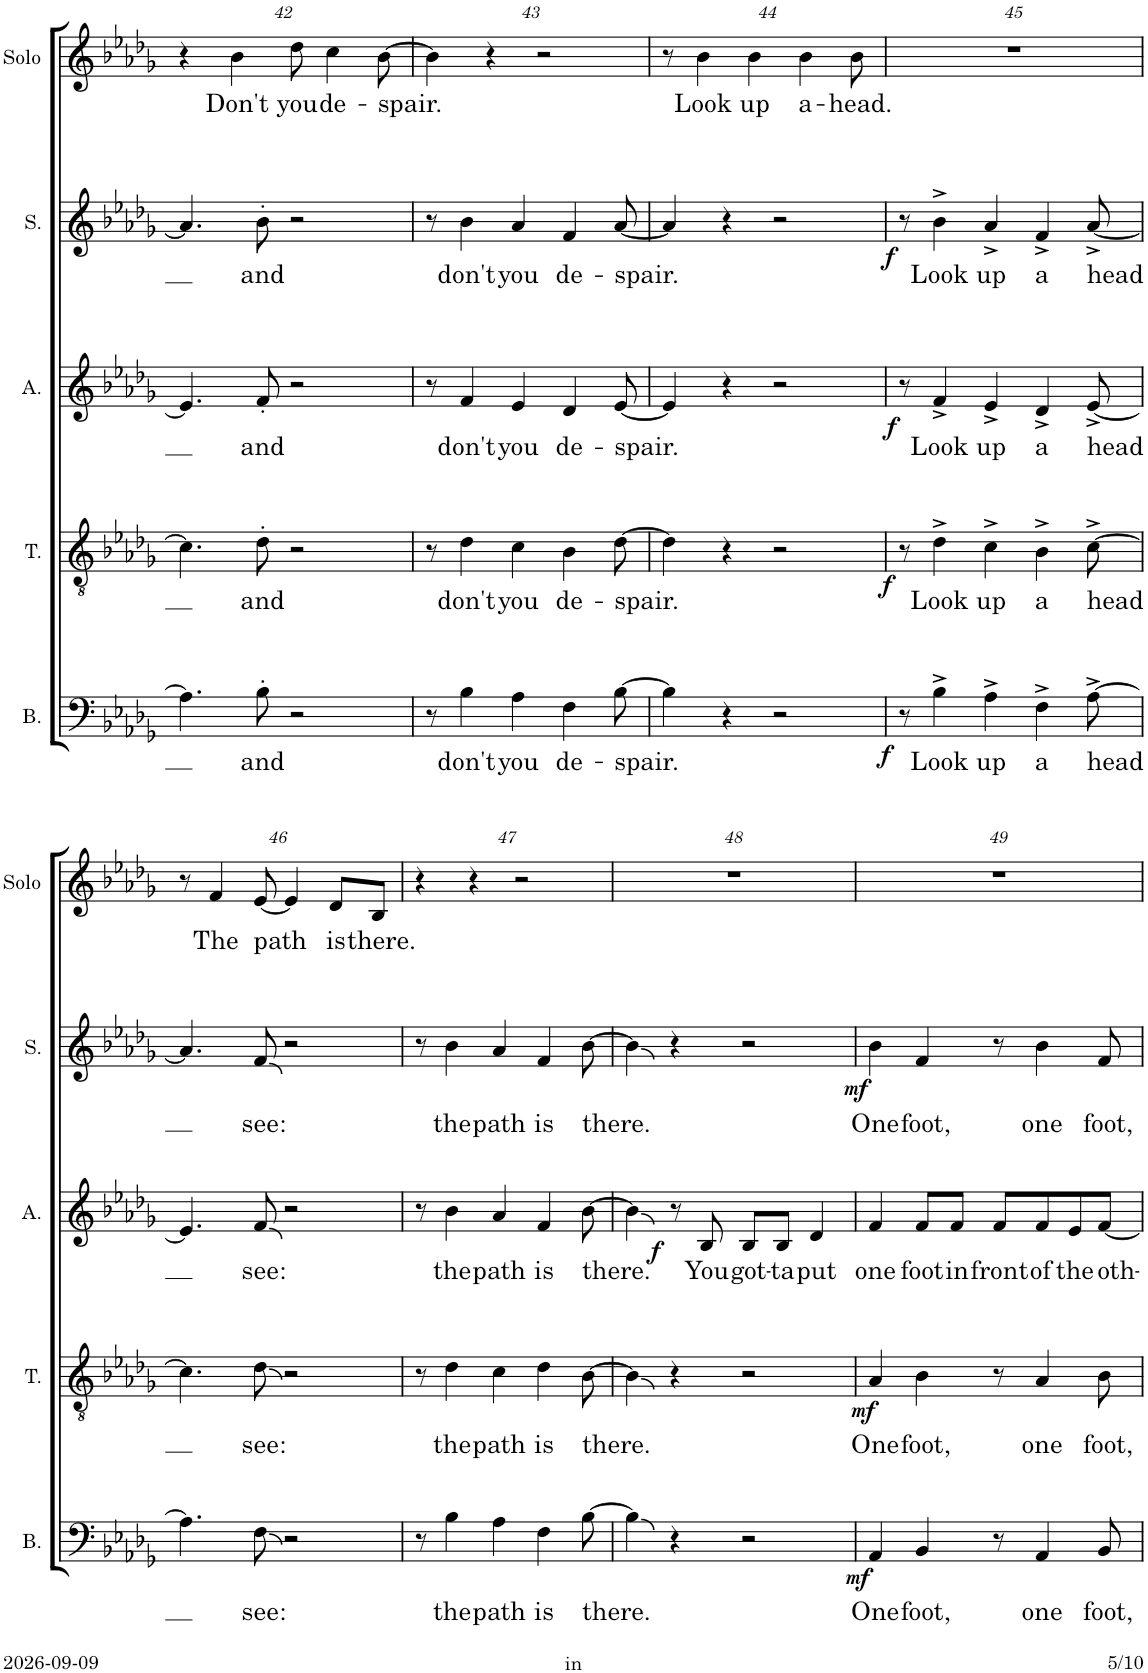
**kern	**text	**dynam	**kern	**text	**dynam	**kern	**text	**dynam	**kern	**text	**dynam	**kern	**text
*part5	*part5	*part5	*part4	*part4	*part4	*part3	*part3	*part3	*part2	*part2	*part2	*part1	*part1
*staff5	*staff5	*staff5	*staff4	*staff4	*staff4	*staff3	*staff3	*staff3	*staff2	*staff2	*staff2	*staff1	*staff1
*I"Bass	*	*	*I"Tenor	*	*	*I"Alto	*	*	*I"Soprano	*	*	*I"Solo	*
*I'B.	*	*	*I'T.	*	*	*I'A.	*	*	*I'S.	*	*	*I'Solo	*
!!LO:PB:g=z
*clefF4	*	*	*clefGv2	*	*	*clefG2	*	*	*clefG2	*	*	*clefG2	*
*k[b-e-a-d-g-]	*	*	*k[b-e-a-d-g-]	*	*	*k[b-e-a-d-g-]	*	*	*k[b-e-a-d-g-]	*	*	*k[b-e-a-d-g-]	*
*M4/4	*	*	*M4/4	*	*	*M4/4	*	*	*M4/4	*	*	*M4/4	*
=42	=42	=42	=42	=42	=42	=42	=42	=42	=42	=42	=42	=42	=42
4.A-\]	.	.	4.c\]	.	.	4.e-/]	.	.	4.a-/]	.	.	4r	.
!	!	!	!	!	!	!	!	!	!	!	!	!	!LO:LY:b
.	.	.	.	.	.	.	.	.	.	.	.	4b-\	Don't
!	!LO:LY:b	!	!	!LO:LY:b	!	!	!LO:LY:b	!	!	!LO:LY:b	!	!	!
8B-'\	and	.	8d-'\	and	.	8f'/	and	.	8b-'\	and	.	.	.
!	!	!	!	!	!	!	!	!	!	!	!	!	!LO:LY:b
2r	.	.	2r	.	.	2r	.	.	2r	.	.	8dd-\	you
!	!	!	!	!	!	!	!	!	!	!	!	!	!LO:LY:b
.	.	.	.	.	.	.	.	.	.	.	.	4cc\	de-
!	!	!	!	!	!	!	!	!	!	!	!	!	!LO:LY:b
.	.	.	.	.	.	.	.	.	.	.	.	[8b-\	-spair.
=43	=43	=43	=43	=43	=43	=43	=43	=43	=43	=43	=43	=43	=43
8r	.	.	8r	.	.	8r	.	.	8r	.	.	4b-\]	.
!	!LO:LY:b	!	!	!LO:LY:b	!	!	!LO:LY:b	!	!	!LO:LY:b	!	!	!
4B-\	don't	.	4d-\	don't	.	4f/	don't	.	4b-\	don't	.	.	.
.	.	.	.	.	.	.	.	.	.	.	.	4r	.
!	!LO:LY:b	!	!	!LO:LY:b	!	!	!LO:LY:b	!	!	!LO:LY:b	!	!	!
4A-\	you	.	4c\	you	.	4e-/	you	.	4a-/	you	.	.	.
.	.	.	.	.	.	.	.	.	.	.	.	2r	.
!	!LO:LY:b	!	!	!LO:LY:b	!	!	!LO:LY:b	!	!	!LO:LY:b	!	!	!
4F\	de-	.	4B-\	de-	.	4d-/	de-	.	4f/	de-	.	.	.
!	!LO:LY:b	!	!	!LO:LY:b	!	!	!LO:LY:b	!	!	!LO:LY:b	!	!	!
[8B-\	-spair.	.	[8d-\	-spair.	.	[8e-/	-spair.	.	[8a-/	-spair.	.	.	.
=44	=44	=44	=44	=44	=44	=44	=44	=44	=44	=44	=44	=44	=44
4B-\]	.	.	4d-\]	.	.	4e-/]	.	.	4a-/]	.	.	8r	.
!	!	!	!	!	!	!	!	!	!	!	!	!	!LO:LY:b
.	.	.	.	.	.	.	.	.	.	.	.	4b-\	Look
4r	.	.	4r	.	.	4r	.	.	4r	.	.	.	.
!	!	!	!	!	!	!	!	!	!	!	!	!	!LO:LY:b
.	.	.	.	.	.	.	.	.	.	.	.	4b-\	up
2r	.	.	2r	.	.	2r	.	.	2r	.	.	.	.
!	!	!	!	!	!	!	!	!	!	!	!	!	!LO:LY:b
.	.	.	.	.	.	.	.	.	.	.	.	4b-\	a-
!	!	!	!	!	!	!	!	!	!	!	!	!	!LO:LY:b
.	.	.	.	.	.	.	.	.	.	.	.	8b-\	-head.
=45	=45	=45	=45	=45	=45	=45	=45	=45	=45	=45	=45	=45	=45
!	!	!LO:DY:b	!	!	!LO:DY:b	!	!	!LO:DY:b	!	!	!LO:DY:b	!	!
8r	.	f	8r	.	f	8r	.	f	8r	.	f	1r	.
!	!LO:LY:b	!	!	!LO:LY:b	!	!	!LO:LY:b	!	!	!LO:LY:b	!	!	!
4B-^\	Look	.	4d-^\	Look	.	4f^/	Look	.	4b-^\	Look	.	.	.
!	!LO:LY:b	!	!	!LO:LY:b	!	!	!LO:LY:b	!	!	!LO:LY:b	!	!	!
4A-^\	up	.	4c^\	up	.	4e-^/	up	.	4a-^/	up	.	.	.
!	!LO:LY:b	!	!	!LO:LY:b	!	!	!LO:LY:b	!	!	!LO:LY:b	!	!	!
4F^\	a	.	4B-^\	a	.	4d-^/	a	.	4f^/	a	.	.	.
!	!LO:LY:b	!	!	!LO:LY:b	!	!	!LO:LY:b	!	!	!LO:LY:b	!	!	!
[8A-^\	head	.	[8c^\	head	.	[8e-^/	head	.	[8a-^/	head	.	.	.
!!LO:LB:g=z
=46	=46	=46	=46	=46	=46	=46	=46	=46	=46	=46	=46	=46	=46
4.A-\]	.	.	4.c\]	.	.	4.e-/]	.	.	4.a-/]	.	.	8r	.
!	!	!	!	!	!	!	!	!	!	!	!	!	!LO:LY:b
.	.	.	.	.	.	.	.	.	.	.	.	4f/	The
!	!LO:LY:b	!	!	!LO:LY:b	!	!	!LO:LY:b	!	!	!LO:LY:b	!	!	!LO:LY:b
8F\	see:	.	8d-\	see:	.	8f/	see:	.	8f/	see:	.	[8e-/	path
2r	.	.	2r	.	.	2r	.	.	2r	.	.	4e-/]	.
!	!	!	!	!	!	!	!	!	!	!	!	!	!LO:LY:b
.	.	.	.	.	.	.	.	.	.	.	.	8d-/L	is
!	!	!	!	!	!	!	!	!	!	!	!	!	!LO:LY:b
.	.	.	.	.	.	.	.	.	.	.	.	8B-/J	there.
=47	=47	=47	=47	=47	=47	=47	=47	=47	=47	=47	=47	=47	=47
8r	.	.	8r	.	.	8r	.	.	8r	.	.	4r	.
!	!LO:LY:b	!	!	!LO:LY:b	!	!	!LO:LY:b	!	!	!LO:LY:b	!	!	!
4B-\	the	.	4d-\	the	.	4b-\	the	.	4b-\	the	.	.	.
.	.	.	.	.	.	.	.	.	.	.	.	4r	.
!	!LO:LY:b	!	!	!LO:LY:b	!	!	!LO:LY:b	!	!	!LO:LY:b	!	!	!
4A-\	path	.	4c\	path	.	4a-/	path	.	4a-/	path	.	.	.
.	.	.	.	.	.	.	.	.	.	.	.	2r	.
!	!LO:LY:b	!	!	!LO:LY:b	!	!	!LO:LY:b	!	!	!LO:LY:b	!	!	!
4F\	is	.	4d-\	is	.	4f/	is	.	4f/	is	.	.	.
!	!LO:LY:b	!	!	!LO:LY:b	!	!	!LO:LY:b	!	!	!LO:LY:b	!	!	!
[8B-\	there.	.	[8B-\	there.	.	[8b-\	there.	.	[8b-\	there.	.	.	.
=48	=48	=48	=48	=48	=48	=48	=48	=48	=48	=48	=48	=48	=48
4B-\]	.	.	4B-\]	.	.	4b-\]	.	.	4b-\]	.	.	1r	.
4r	.	.	4r	.	.	8r	.	.	4r	.	.	.	.
!	!	!	!	!	!	!	!LO:LY:b	!LO:DY:b	!	!	!	!	!
.	.	.	.	.	.	8B-/	You	f	.	.	.	.	.
!	!	!LO:DY:b	!	!	!LO:DY:b	!	!LO:LY:b	!	!	!	!LO:DY:b	!	!
2r	.	mf	2r	.	mf	8B-/L	got-	.	2r	.	mf	.	.
!	!	!	!	!	!	!	!LO:LY:b	!	!	!	!	!	!
.	.	.	.	.	.	8B-/J	-ta	.	.	.	.	.	.
!	!	!	!	!	!	!	!LO:LY:b	!	!	!	!	!	!
.	.	.	.	.	.	4d-/	put	.	.	.	.	.	.
=49	=49	=49	=49	=49	=49	=49	=49	=49	=49	=49	=49	=49	=49
!	!LO:LY:b	!	!	!LO:LY:b	!	!	!LO:LY:b	!	!	!LO:LY:b	!	!	!
4AA-/	One	.	4A-/	One	.	4f/	one	.	4b-\	One	.	1r	.
!	!LO:LY:b	!	!	!LO:LY:b	!	!	!LO:LY:b	!	!	!LO:LY:b	!	!	!
4BB-/	foot,	.	4B-\	foot,	.	8f/L	foot	.	4f/	foot,	.	.	.
!	!	!	!	!	!	!	!LO:LY:b	!	!	!	!	!	!
.	.	.	.	.	.	8f/J	in	.	.	.	.	.	.
!	!	!	!	!	!	!	!LO:LY:b	!	!	!	!	!	!
8r	.	.	8r	.	.	8f/L	front	.	8r	.	.	.	.
!	!LO:LY:b	!	!	!LO:LY:b	!	!	!LO:LY:b	!	!	!LO:LY:b	!	!	!
4AA-/	one	.	4A-/	one	.	8f/	of	.	4b-\	one	.	.	.
!	!	!	!	!	!	!	!LO:LY:b	!	!	!	!	!	!
.	.	.	.	.	.	8e-/	the	.	.	.	.	.	.
!	!LO:LY:b	!	!	!LO:LY:b	!	!	!LO:LY:b	!	!	!LO:LY:b	!	!	!
8BB-/	foot,	.	8B-\	foot,	.	[8f/J	oth-	.	8f/	foot,	.	.	.
=	=	=	=	=	=	=	=	=	=	=	=	=	=
*-	*-	*-	*-	*-	*-	*-	*-	*-	*-	*-	*-	*-	*-
